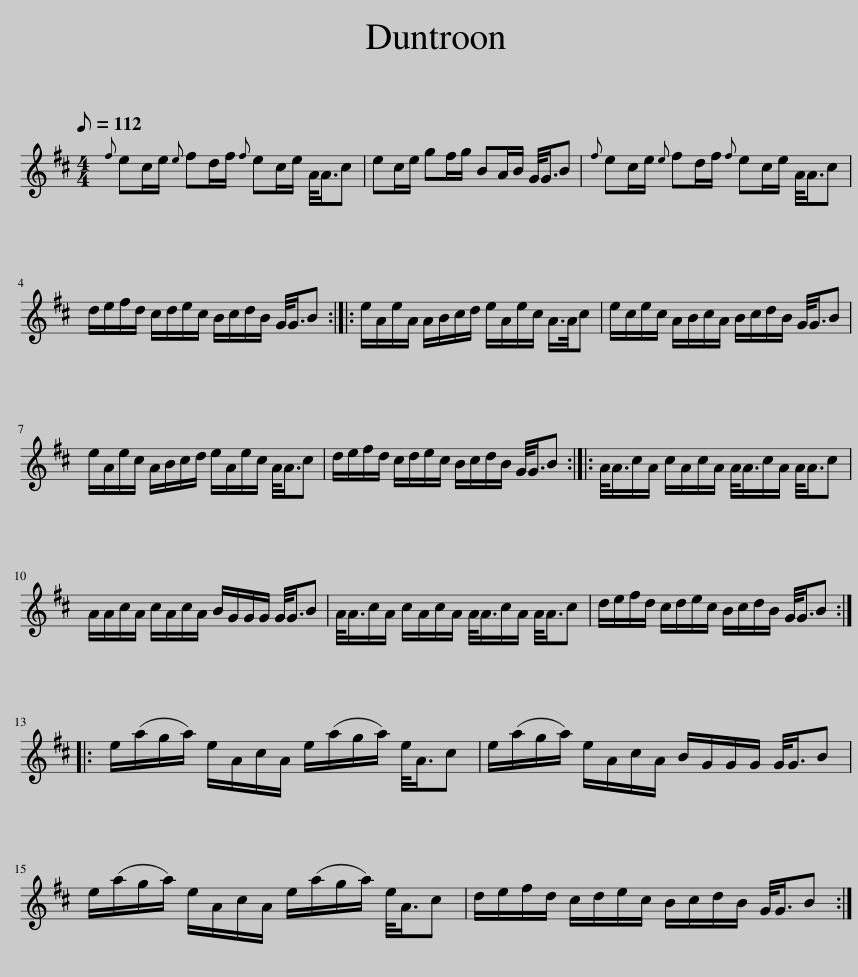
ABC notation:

X:1
L:1/8
Q:1/8=112
M:4/4
I:linebreak $
K:D
V:1 treble
V:1
{f} ec/e/{e} fd/f/{f} ec/e/ A/<A/c | ec/e/ gf/g/ BA/B/ G/<G/B |{f} ec/e/{e} fd/f/{f} ec/e/ A/<A/c |$ d/e/f/d/ c/d/e/c/ B/c/d/B/ G/<G/B :: e/A/e/A/ A/B/c/d/ e/A/e/c/ A/>A/c | %5
 e/c/e/c/ A/B/c/A/ B/c/d/B/ G/<G/B |$ e/A/e/c/ A/B/c/d/ e/A/e/c/ A/<A/c | d/e/f/d/ c/d/e/c/ B/c/d/B/ G/<G/B :: A/<A/c/A/ c/A/c/A/ A/<A/c/A/ A/<A/c |$ A/A/c/A/ c/A/c/A/ B/G/G/G/ G/<G/B | %10
 A/<A/c/A/ c/A/c/A/ A/<A/c/A/ A/<A/c | d/e/f/d/ c/d/e/c/ B/c/d/B/ G/<G/B ::$ e/(a/g/a/) e/A/c/A/ e/(a/g/a/) e/<A/c | e/(a/g/a/) e/A/c/A/ B/G/G/G/ G/<G/B |$ e/(a/g/a/) e/A/c/A/ e/(a/g/a/) e/<A/c | %15
 d/e/f/d/ c/d/e/c/ B/c/d/B/ G/<G/B :| %16
